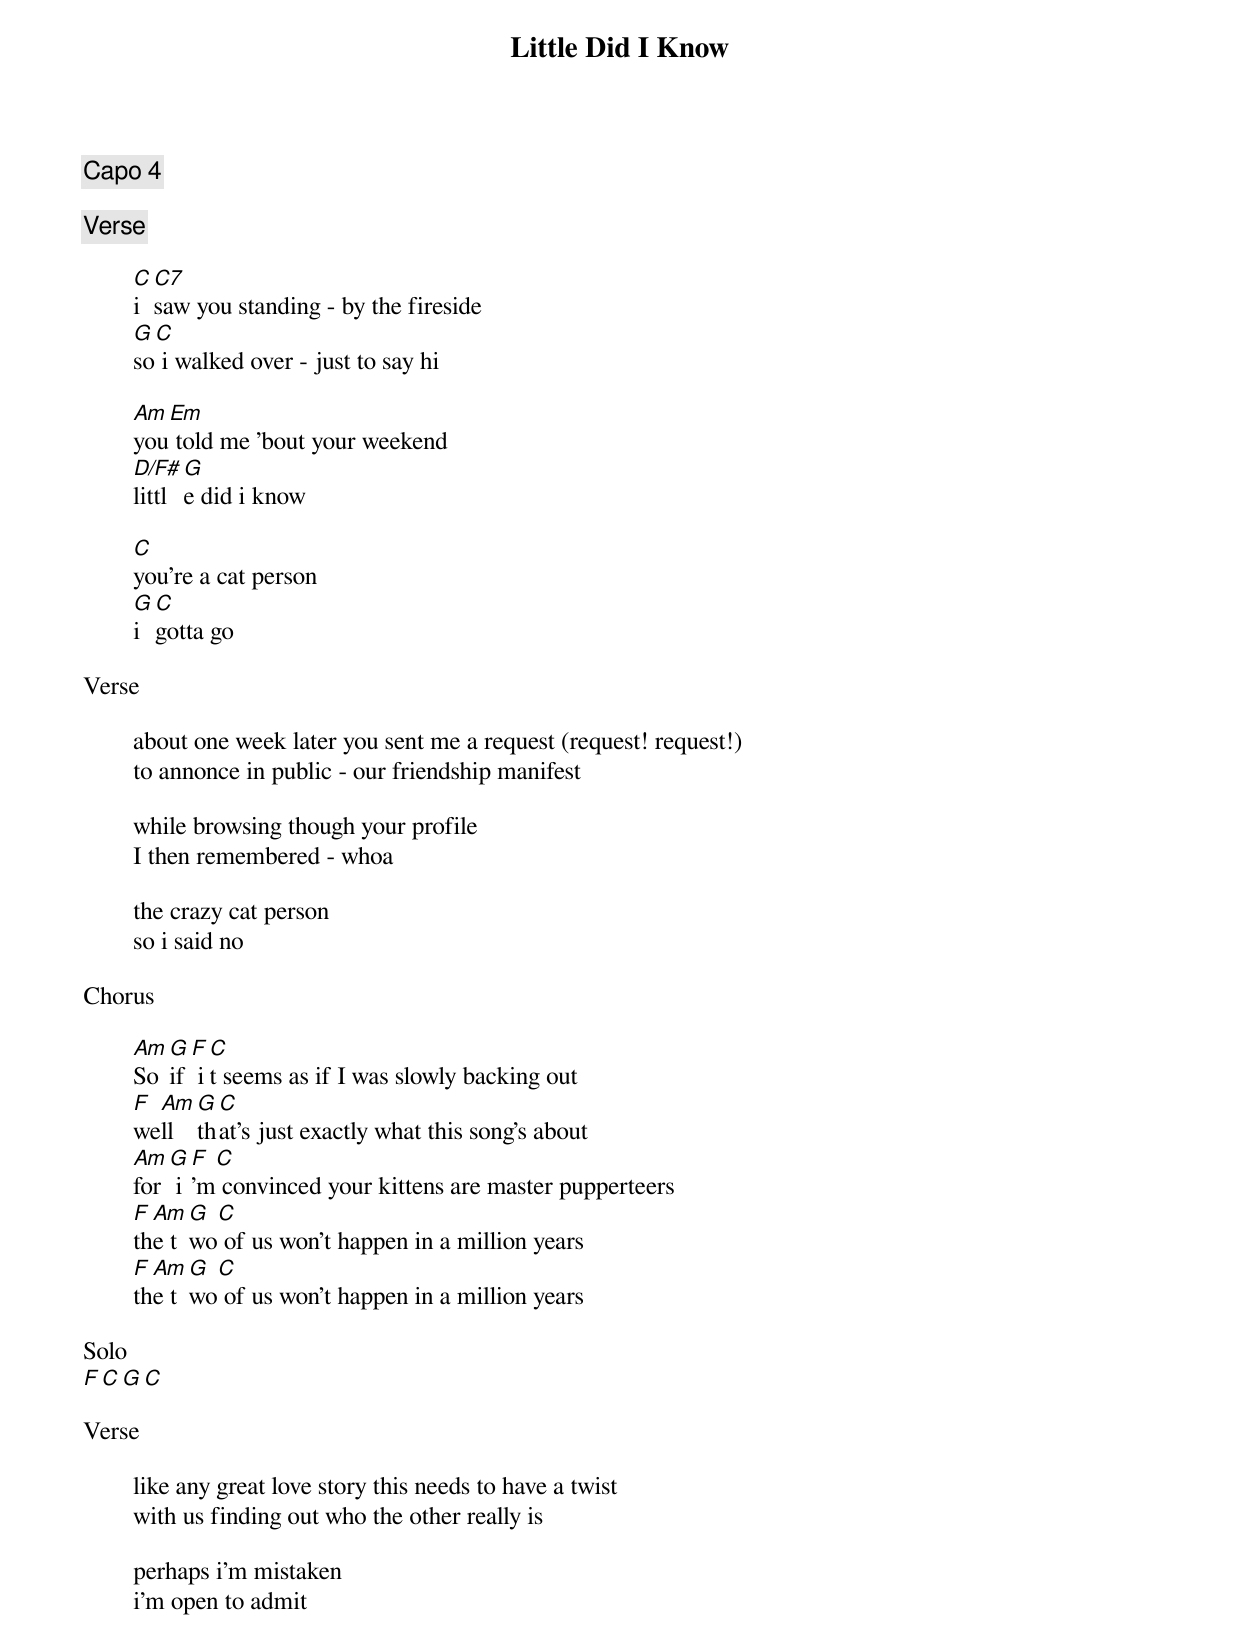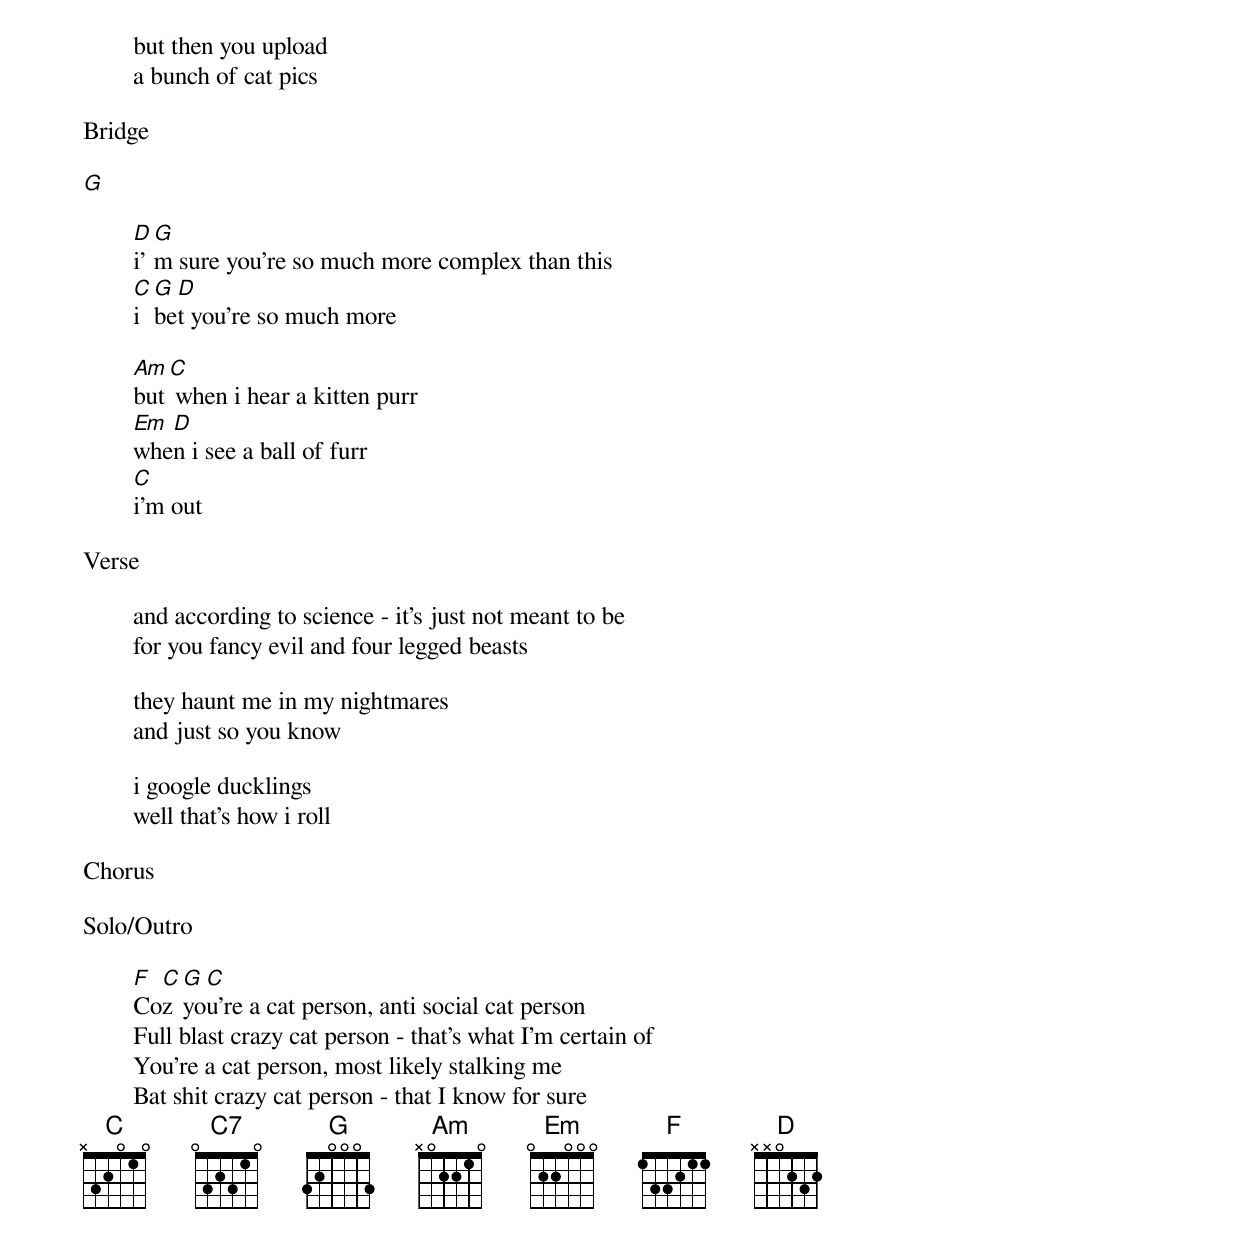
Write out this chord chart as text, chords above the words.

Little Did I Know

Capo 4

Verse

	C C7
	i saw you standing - by the fireside
	G C
	so i walked over - just to say hi

	Am Em
	you told me 'bout your weekend
	D/F# G
	little did i know

	C
	you're a cat person
	G C
	i gotta go

Verse

	about one week later you sent me a request (request! request!)
	to annonce in public - our friendship manifest

	while browsing though your profile
	I then remembered - whoa

	the crazy cat person
	so i said no

Chorus

	Am G F C
	So if it seems as if I was slowly backing out
	F Am G C
	well that's just exactly what this song's about
	Am G F C
	for i'm convinced your kittens are master pupperteers
	F Am G C
	the two of us won't happen in a million years
	F Am G C
	the two of us won't happen in a million years

Solo
	F C G C

Verse

	like any great love story this needs to have a twist
	with us finding out who the other really is

	perhaps i'm mistaken
	i'm open to admit

	but then you upload
	a bunch of cat pics

Bridge

	G

	D G
	i'm sure you're so much more complex than this
	C G D
	i bet you're so much more

	Am C
	but when i hear a kitten purr
	Em D
	when i see a ball of furr
	C
	i'm out

Verse

	and according to science - it's just not meant to be
	for you fancy evil and four legged beasts

	they haunt me in my nightmares
	and just so you know

	i google ducklings
	well that's how i roll

Chorus

Solo/Outro

	F C G C
	Coz you're a cat person, anti social cat person
	Full blast crazy cat person - that's what I'm certain of
	You're a cat person, most likely stalking me
	Bat shit crazy cat person - that I know for sure
